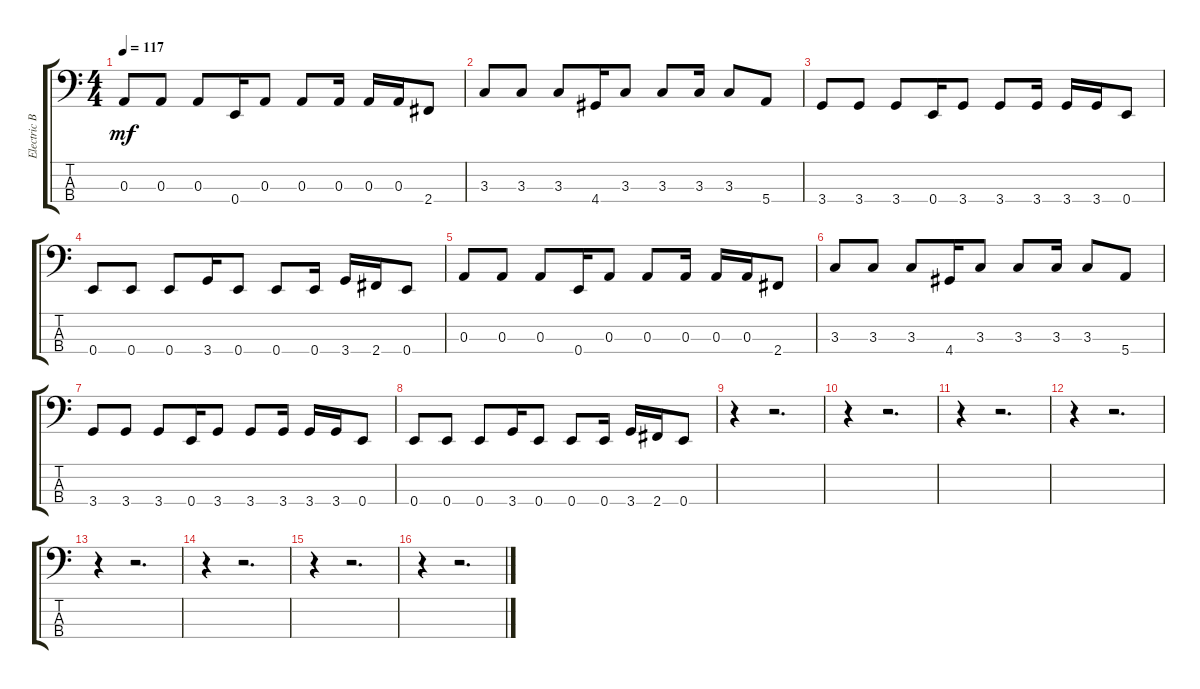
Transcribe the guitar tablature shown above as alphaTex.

\track ("Electric Bass" "Electric B") {instrument electricbassfinger}
\staff {score tabs}
\tuning (G2 D2 A1 E1) {hide}
\ts (4 4)
\tempo 117
\clef f4
\ks c
0.3.8{dy mf} 0.3.8 0.3.8 0.4.16 0.3.8 0.3.8 0.3.16 0.3.16 0.3.16 2.4.8 |
3.3.8 3.3.8 3.3.8 4.4.16 3.3.8 3.3.8 3.3.16 3.3.8 5.4.8 |
3.4.8 3.4.8 3.4.8 0.4.16 3.4.8 3.4.8 3.4.16 3.4.16 3.4.16 0.4.8 |
0.4.8 0.4.8 0.4.8 3.4.16 0.4.8 0.4.8 0.4.16 3.4.16 2.4.16 0.4.8 |
0.3.8 0.3.8 0.3.8 0.4.16 0.3.8 0.3.8 0.3.16 0.3.16 0.3.16 2.4.8 |
3.3.8 3.3.8 3.3.8 4.4.16 3.3.8 3.3.8 3.3.16 3.3.8 5.4.8 |
3.4.8 3.4.8 3.4.8 0.4.16 3.4.8 3.4.8 3.4.16 3.4.16 3.4.16 0.4.8 |
0.4.8 0.4.8 0.4.8 3.4.16 0.4.8 0.4.8 0.4.16 3.4.16 2.4.16 0.4.8 |
r.4 r.2{d} |
r.4 r.2{d} |
r.4 r.2{d} |
r.4 r.2{d} |
r.4 r.2{d} |
r.4 r.2{d} |
r.4 r.2{d} |
r.4 r.2{d}
